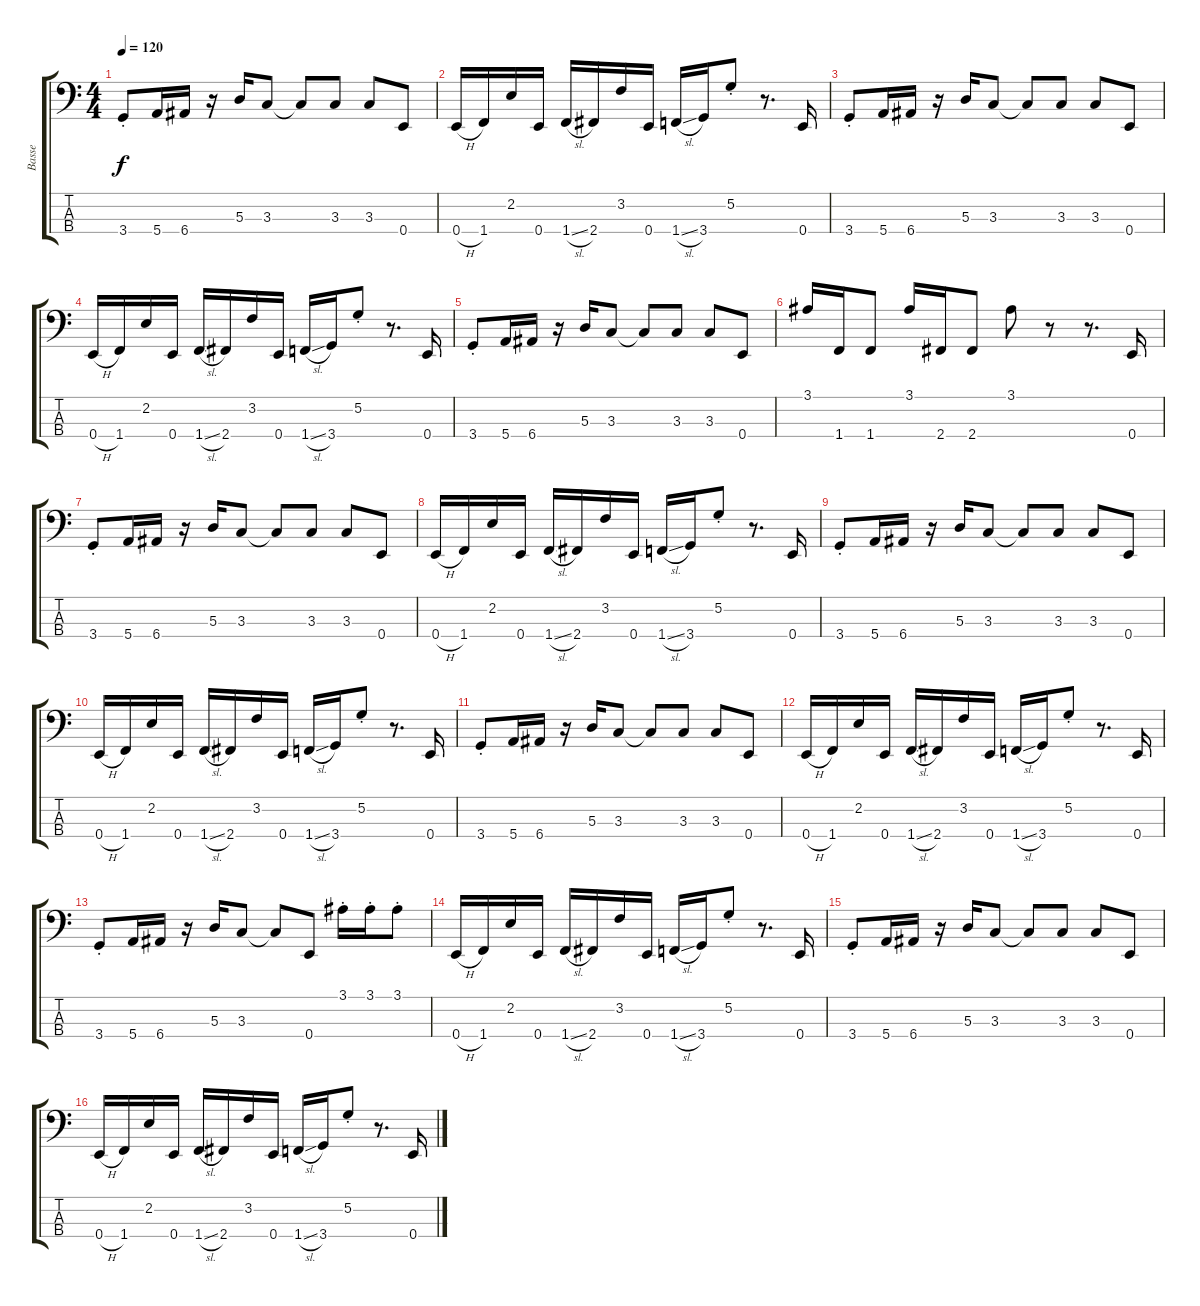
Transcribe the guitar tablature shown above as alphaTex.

\track ("Basse" "Basse") {instrument electricbassfinger}
\staff {score tabs}
\tuning (G2 D2 A1 E1) {hide}
\ts (4 4)
\tempo 120
\clef f4
\ks c
3.4{st}.8{dy f} 5.4.16 6.4.16 r.16 5.3.16 3.3.8 3.3{t}.8 3.3.8 3.3.8 0.4.8 |
0.4{h}.16 1.4.16 2.2.16 0.4.16 1.4{sl}.16 2.4.16 3.2.16 0.4.16 1.4{sl}.16 3.4.16 5.2{st}.8 r.8{d} 0.4.16 |
3.4{st}.8 5.4.16 6.4.16 r.16 5.3.16 3.3.8 3.3{t}.8 3.3.8 3.3.8 0.4.8 |
0.4{h}.16 1.4.16 2.2.16 0.4.16 1.4{sl}.16 2.4.16 3.2.16 0.4.16 1.4{sl}.16 3.4.16 5.2{st}.8 r.8{d} 0.4.16 |
3.4{st}.8 5.4.16 6.4.16 r.16 5.3.16 3.3.8 3.3{t}.8 3.3.8 3.3.8 0.4.8 |
3.1.16 1.4.16 1.4.8 3.1.16 2.4.16 2.4.8 3.1.8 r.8 r.8{d} 0.4.16 |
3.4{st}.8 5.4.16 6.4.16 r.16 5.3.16 3.3.8 3.3{t}.8 3.3.8 3.3.8 0.4.8 |
0.4{h}.16 1.4.16 2.2.16 0.4.16 1.4{sl}.16 2.4.16 3.2.16 0.4.16 1.4{sl}.16 3.4.16 5.2{st}.8 r.8{d} 0.4.16 |
3.4{st}.8 5.4.16 6.4.16 r.16 5.3.16 3.3.8 3.3{t}.8 3.3.8 3.3.8 0.4.8 |
0.4{h}.16 1.4.16 2.2.16 0.4.16 1.4{sl}.16 2.4.16 3.2.16 0.4.16 1.4{sl}.16 3.4.16 5.2{st}.8 r.8{d} 0.4.16 |
3.4{st}.8 5.4.16 6.4.16 r.16 5.3.16 3.3.8 3.3{t}.8 3.3.8 3.3.8 0.4.8 |
0.4{h}.16 1.4.16 2.2.16 0.4.16 1.4{sl}.16 2.4.16 3.2.16 0.4.16 1.4{sl}.16 3.4.16 5.2{st}.8 r.8{d} 0.4.16 |
3.4{st}.8 5.4.16 6.4.16 r.16 5.3.16 3.3.8 3.3{t}.8 0.4.8 3.1{st}.16 3.1{st}.16 3.1{st}.8 |
0.4{h}.16 1.4.16 2.2.16 0.4.16 1.4{sl}.16 2.4.16 3.2.16 0.4.16 1.4{sl}.16 3.4.16 5.2{st}.8 r.8{d} 0.4.16 |
3.4{st}.8 5.4.16 6.4.16 r.16 5.3.16 3.3.8 3.3{t}.8 3.3.8 3.3.8 0.4.8 |
0.4{h}.16 1.4.16 2.2.16 0.4.16 1.4{sl}.16 2.4.16 3.2.16 0.4.16 1.4{sl}.16 3.4.16 5.2{st}.8 r.8{d} 0.4.16
